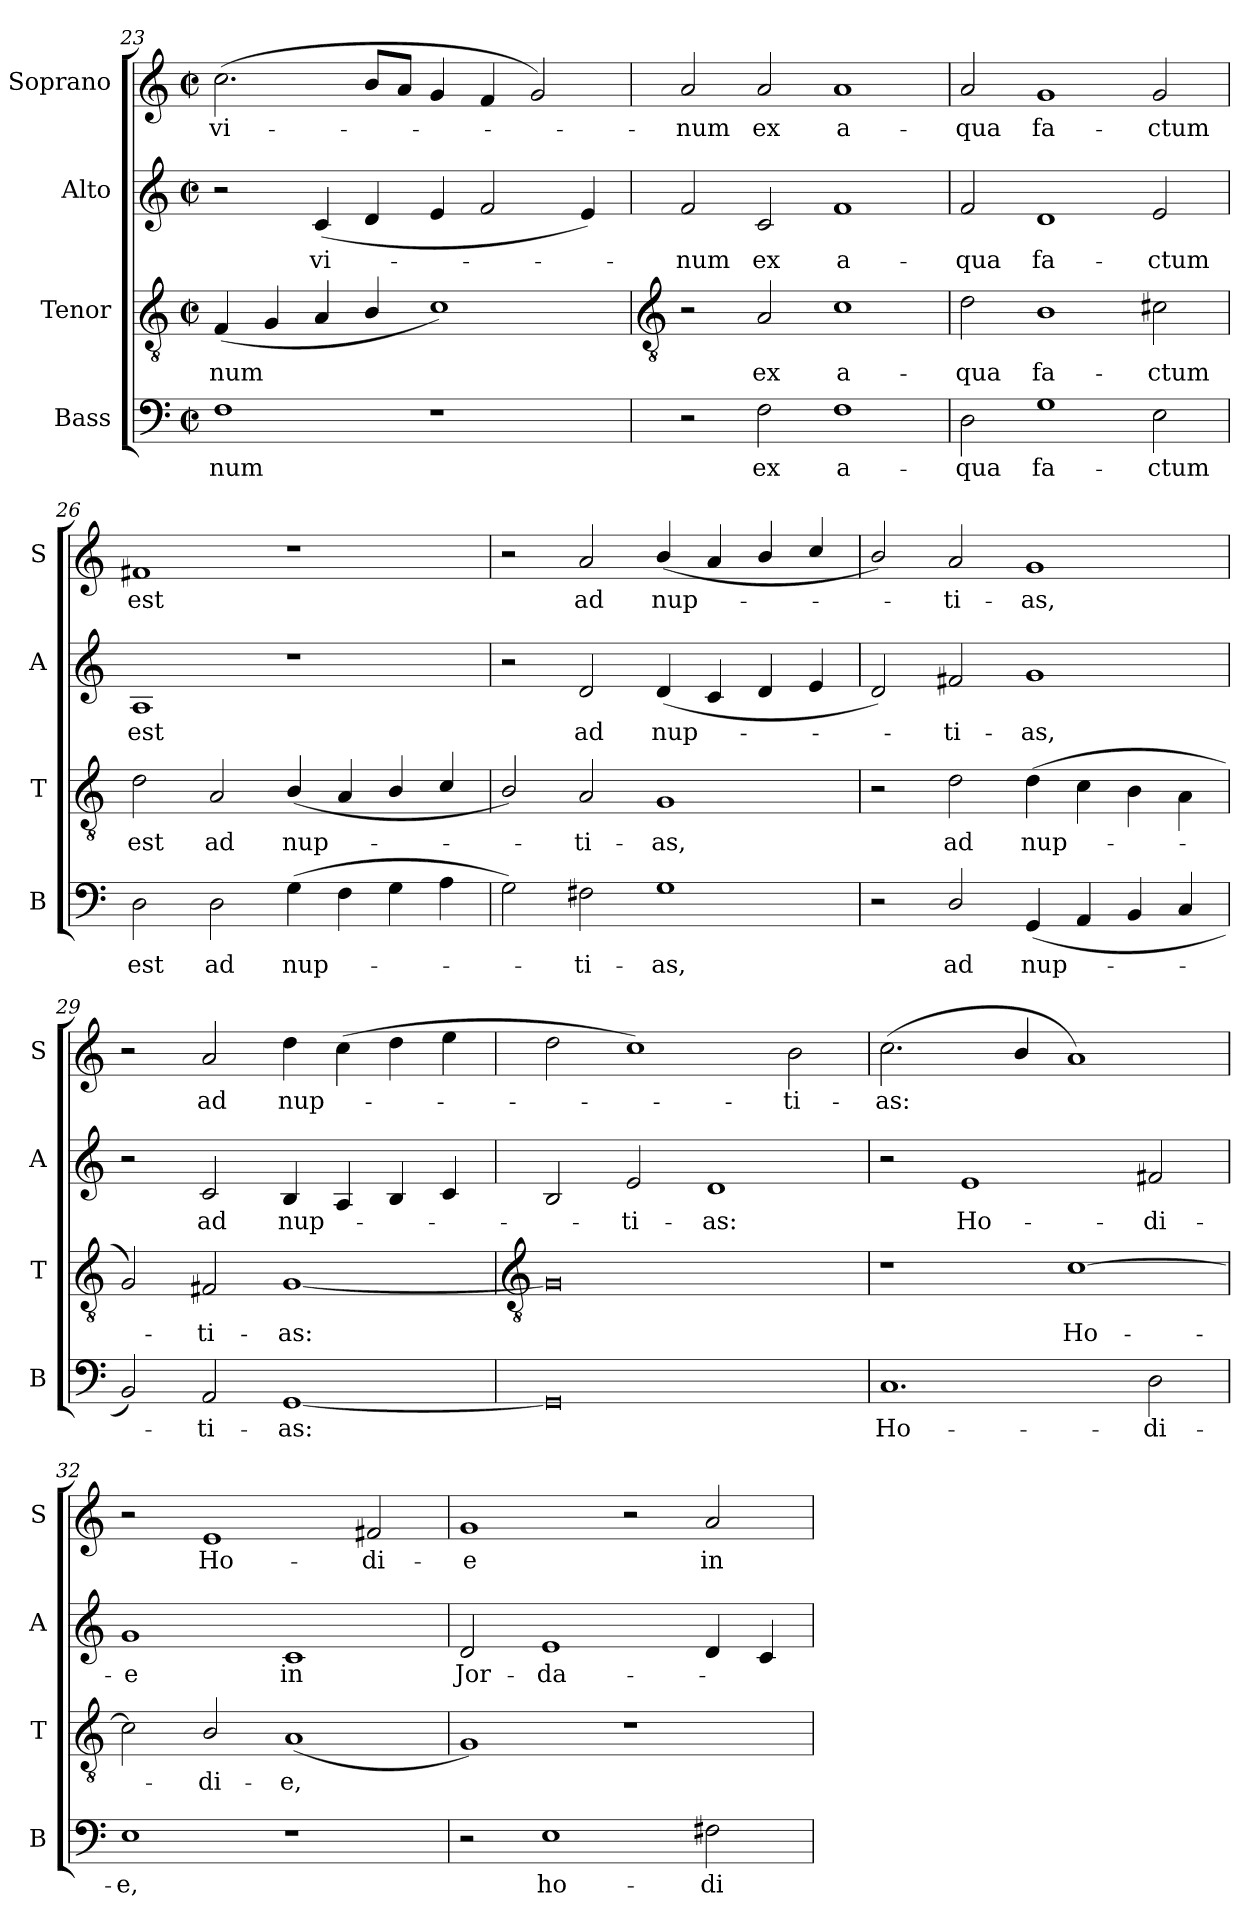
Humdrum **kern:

**kern	**text	**kern	**text	**kern	**text	**kern	**text
*part4	*part4	*part3	*part3	*part2	*part2	*part1	*part1
*staff4	*staff4	*staff3	*staff3	*staff2	*staff2	*staff1	*staff1
*I"Bass	*	*I"Tenor	*	*I"Alto	*	*I"Soprano	*
*I'B	*	*I'T	*	*I'A	*	*I'S	*
*clefF4	*	*clefGv2	*	*clefG2	*	*clefG2	*
*k[]	*	*k[]	*	*k[]	*	*k[]	*
*C:	*	*C:	*	*C:	*	*C:	*
*M4/2	*	*M4/2	*	*M4/2	*	*M4/2	*
*met(c|)	*	*met(c|)	*	*met(c|)	*	*met(c|)	*
=23	=23	=23	=23	=23	=23	=23	=23
!	!LO:LY:b	!	!LO:LY:b	!	!	!	!LO:LY:b
1F	num	(<4F	-num	2r	.	(<2.cc	vi-
.	.	4G	.	.	.	.	.
!	!	!	!	!	!LO:LY:b	!	!
.	.	4A	.	(<4c	vi-	.	.
.	.	4B/	.	4d	.	8bL	.
.	.	.	.	.	.	8aJ	.
1r	.	1c/)	.	4e	.	4g	.
.	.	.	.	2f	.	4f	.
.	.	.	.	.	.	2g)	.
.	.	.	.	4e)	.	.	.
!!LO:LB:g=z
=24	=24	=24	=24	=24	=24	=24	=24
*	*	*clefGv2	*	*	*	*	*
!	!	!	!	!	!LO:LY:b	!	!LO:LY:b
2r	.	2r	.	2f	num	2a	num
!	!LO:LY:b	!	!LO:LY:b	!	!LO:LY:b	!	!LO:LY:b
2F	ex	2A	ex	2c	ex	2a	ex
!	!LO:LY:b	!	!LO:LY:b	!	!LO:LY:b	!	!LO:LY:b
1F	a-	1c	a-	1f	a-	1a	a-
=25	=25	=25	=25	=25	=25	=25	=25
!	!LO:LY:b	!	!LO:LY:b	!	!LO:LY:b	!	!LO:LY:b
2D	-qua	2d	-qua	2f	-qua	2a	-qua
!	!LO:LY:b	!	!LO:LY:b	!	!LO:LY:b	!	!LO:LY:b
1G	fa-	1B	fa-	1d	fa-	1g	fa-
!	!LO:LY:b	!	!LO:LY:b	!	!LO:LY:b	!	!LO:LY:b
2E	-ctum	2c#X	-ctum	2e	-ctum	2g	-ctum
=26	=26	=26	=26	=26	=26	=26	=26
!	!LO:LY:b	!	!LO:LY:b	!	!LO:LY:b	!	!LO:LY:b
2D	est	2d	est	1A	est	1f#X	est
!	!LO:LY:b	!	!LO:LY:b	!	!	!	!
2D	ad	2A	ad	.	.	.	.
!	!LO:LY:b	!	!LO:LY:b	!	!	!	!
(>4G	nup-	(<4B/	nup-	1r	.	1r	.
4F	.	4A	.	.	.	.	.
4G	.	4B/	.	.	.	.	.
4A	.	4c/	.	.	.	.	.
=27	=27	=27	=27	=27	=27	=27	=27
2G)	.	2B/)	.	2r	.	2r	.
!	!LO:LY:b	!	!LO:LY:b	!	!LO:LY:b	!	!LO:LY:b
2F#X	ti-	2A	ti-	2d	ad	2a	ad
!	!LO:LY:b	!	!LO:LY:b	!	!LO:LY:b	!	!LO:LY:b
1G	-as,	1G	-as,	(<4d	nup-	(<4b/	nup-
.	.	.	.	4c	.	4a	.
.	.	.	.	4d	.	4b/	.
.	.	.	.	4e	.	4cc/	.
=28	=28	=28	=28	=28	=28	=28	=28
2r	.	2r	.	2d)	.	2b/)	.
!	!LO:LY:b	!	!LO:LY:b	!	!LO:LY:b	!	!LO:LY:b
2D/	ad	2d	ad	2f#X	ti-	2a	ti-
!	!LO:LY:b	!	!LO:LY:b	!	!LO:LY:b	!	!LO:LY:b
(<4GG	nup-	(>4d	nup-	1g	-as,	1g	-as,
4AA	.	4c	.	.	.	.	.
4BB	.	4B\	.	.	.	.	.
4C	.	4A\	.	.	.	.	.
=29	=29	=29	=29	=29	=29	=29	=29
2BB)	.	2G)	.	2r	.	2r	.
!	!LO:LY:b	!	!LO:LY:b	!	!LO:LY:b	!	!LO:LY:b
2AA	ti-	2F#X	ti-	2c	ad	2a	ad
!	!LO:LY:b	!	!LO:LY:b	!	!LO:LY:b	!	!LO:LY:b
[1GG	-as:	[1G	-as:	4B	nup-	4dd	nup-
.	.	.	.	4A	.	(>4cc	.
.	.	.	.	4B	.	4dd	.
.	.	.	.	4c	.	4ee	.
!!LO:LB:g=z
=30	=30	=30	=30	=30	=30	=30	=30
*	*	*clefGv2	*	*	*	*	*
0GG]	.	0G]	.	2B	.	2dd	.
!	!	!	!	!	!LO:LY:b	!	!
.	.	.	.	2e	ti-	1cc)	.
!	!	!	!	!	!LO:LY:b	!	!
.	.	.	.	1d	-as:	.	.
!	!	!	!	!	!	!	!LO:LY:b
.	.	.	.	.	.	2b	ti-
=31	=31	=31	=31	=31	=31	=31	=31
!	!LO:LY:b	!	!	!	!	!	!LO:LY:b
1.C	Ho-	1r	.	2r	.	(<2.cc	-as:
!	!	!	!	!	!LO:LY:b	!	!
.	.	.	.	1e	Ho-	.	.
.	.	.	.	.	.	4b/	.
!	!	!	!LO:LY:b	!	!	!	!
.	.	[1c	Ho-	.	.	1a)	.
!	!LO:LY:b	!	!	!	!LO:LY:b	!	!
2D	-di-	.	.	2f#X	-di-	.	.
=32	=32	=32	=32	=32	=32	=32	=32
!	!LO:LY:b	!	!	!	!LO:LY:b	!	!
1E	-e,	2c]	.	1g	-e	2r	.
!	!	!	!LO:LY:b	!	!	!	!LO:LY:b
.	.	2B/	di-	.	.	1e	Ho-
!	!	!	!LO:LY:b	!	!LO:LY:b	!	!
1r	.	(<1A	-e,	1c	in	.	.
!	!	!	!	!	!	!	!LO:LY:b
.	.	.	.	.	.	2f#X	-di-
=33	=33	=33	=33	=33	=33	=33	=33
!	!	!	!	!	!LO:LY:b	!	!LO:LY:b
2r	.	1G)	.	2d	Jor-	1g	-e
!	!LO:LY:b	!	!	!	!LO:LY:b	!	!
1E	ho-	.	.	1e	-da-	.	.
.	.	1r	.	.	.	2r	.
!	!LO:LY:b	!	!	!	!	!	!LO:LY:b
2F#X	-di-	.	.	4d	.	2a	in
.	.	.	.	4c	.	.	.
=	=	=	=	=	=	=	=
*-	*-	*-	*-	*-	*-	*-	*-
